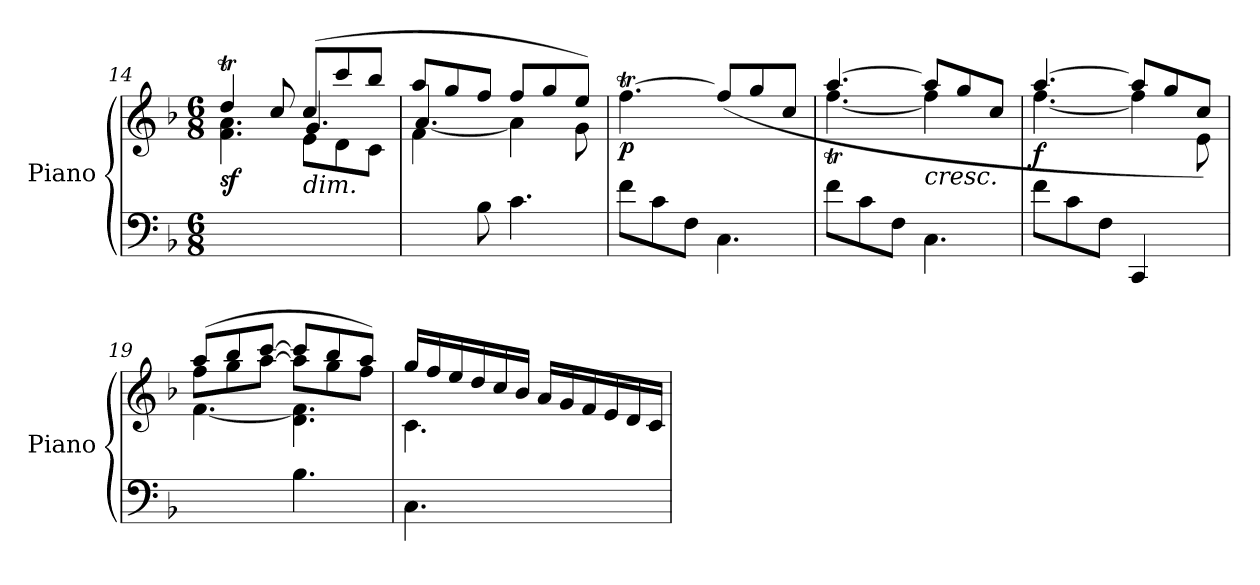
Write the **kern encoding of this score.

**kern	**kern	**dynam
*part1	*part1	*part1
*staff2	*staff1	*staff1/2
*I"Piano	*	*
*I'Piano	*	*
!!LO:LB:g=z
*clefF4	*clefG2	*
*k[b-]	*k[b-]	*
*M6/8	*M6/8	*
=14	=14	=14
*	*^	*
*	*	*^	*
!	!	!	!	!LO:DY:b
2.ryy	4ddT/	4.f\ 4.a\	4.ryy	sf
.	8cc/	.	.	.
!	!LO:TX:b:i:t=dim.	!	!	!
.	(8cc/L	8e\L	4.g/	.
.	8ccc/	8d\	.	.
.	8bb-/J	8c\J	.	.
=15	=15	=15	=15	=15
4ryy	8aa/L	[4.a/	4f\	.
.	8gg/	.	.	.
8B-\	8ff/J	.	8ryy	.
4.c\	8ff/L	4.ryy	4a\]	.
.	8gg/	.	.	.
.	8ee/J)	.	8g\	.
=16	=16	=16	=16	=16
!	!	!	!	!LO:DY:b
*	*v	*v	*v	*
8f\L	[>4.ffT\	p
8c\	.	.
8F\J	.	.
4.C\	(8ff/L]	.
.	8gg/	.
.	8cc/J	.
=17	=17	=17
*	*^	*
8f\L	[>4.aa/	[<4.ffT\	.
8c\	.	.	.
8F\J	.	.	.
!	!LO:TX:b:i:t=cresc.	!	!
4.C\	8aa/L]	4ff\]	.
.	8gg/	.	.
.	8cc/J	8ryy	.
=18	=18	=18	=18
!	!	!	!LO:DY:b
8f\L	[>4.aa/	[<4.ff\	f
8c\	.	.	.
8F\J	.	.	.
4CC/	8aa/L]	4ff\]	.
.	8gg/	.	.
8ryy	8cc/J)	8e\	.
!!LO:LB:g=z
=19	=19	=19	=19
*	*	*^	*
4ryy	8ff\L	[4.f\	(>8aa/L	.
.	8gg\	.	8bb-/	.
8ryy	[8aa\J	.	[8ccc/J	.
4.B-\	8aa\L]	4.d\ 4.f\]	8ccc/L]	.
.	8gg\	.	8bb-/	.
.	8ff\J	.	8aa/J)	.
*	*	*v	*v	*
=20	=20	=20	=20
4.C\	16gg/LL	4.c\	.
.	16ff/	.	.
.	16ee/	.	.
.	16dd/	.	.
.	16cc/	.	.
.	16b-/JJ	.	.
4ryy	16a/LL	4.ryy	.
.	16g/	.	.
.	16f/	.	.
.	16e/	.	.
8ryy	16d/	.	.
.	16c/JJ	.	.
*	*v	*v	*
=	=	=
*-	*-	*-
